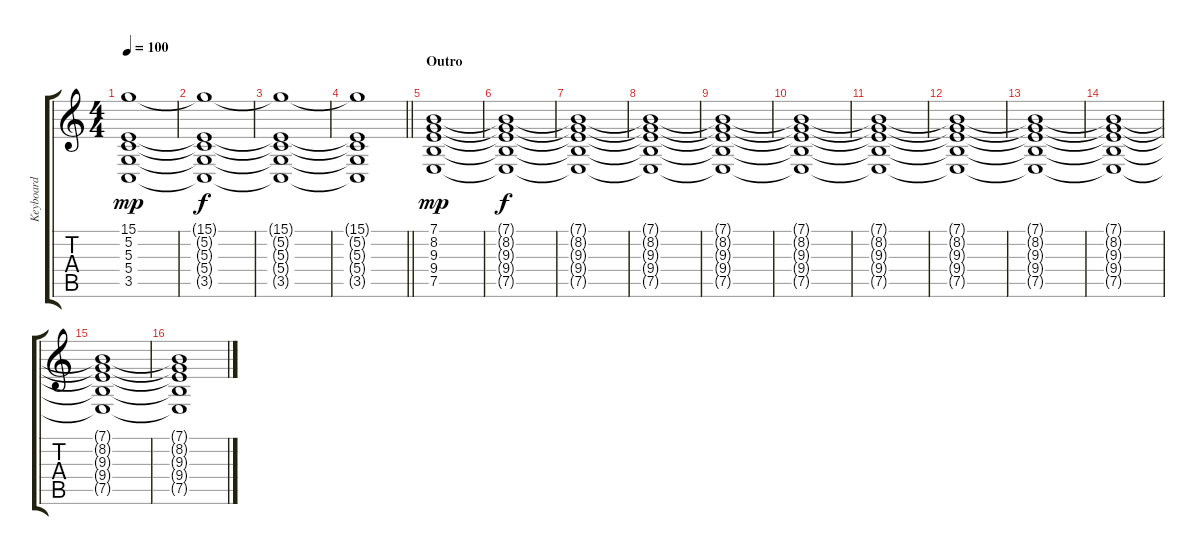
\track ("Keyboard" "Keyboard") {instrument synthstrings2}
\staff {score tabs}
\tuning (E4 B3 G3 D3 A2 E2) {hide}
\ts (4 4)
\section ("" "")
\tempo 100
\clef g2
\ks c
(15.1 5.2 5.3 5.4 3.5).1{dy mp volume 6} |
(15.1{t} 5.2{t} 5.3{t} 5.4{t} 3.5{t}).1{dy f} |
(15.1{t} 5.2{t} 5.3{t} 5.4{t} 3.5{t}).1 |
\barLineRight lightlight
(15.1{t} 5.2{t} 5.3{t} 5.4{t} 3.5{t}).1 |
\section ("" "Outro")
(7.1 8.2 9.3 9.4 7.5).1{dy mp} |
(7.1{t} 8.2{t} 9.3{t} 9.4{t} 7.5{t}).1{dy f} |
(7.1{t} 8.2{t} 9.3{t} 9.4{t} 7.5{t}).1 |
(7.1{t} 8.2{t} 9.3{t} 9.4{t} 7.5{t}).1 |
(7.1{t} 8.2{t} 9.3{t} 9.4{t} 7.5{t}).1 |
(7.1{t} 8.2{t} 9.3{t} 9.4{t} 7.5{t}).1 |
(7.1{t} 8.2{t} 9.3{t} 9.4{t} 7.5{t}).1 |
(7.1{t} 8.2{t} 9.3{t} 9.4{t} 7.5{t}).1 |
(7.1{t} 8.2{t} 9.3{t} 9.4{t} 7.5{t}).1{volume 4} |
(7.1{t} 8.2{t} 9.3{t} 9.4{t} 7.5{t}).1 |
(7.1{t} 8.2{t} 9.3{t} 9.4{t} 7.5{t}).1 |
(7.1{t} 8.2{t} 9.3{t} 9.4{t} 7.5{t}).1
